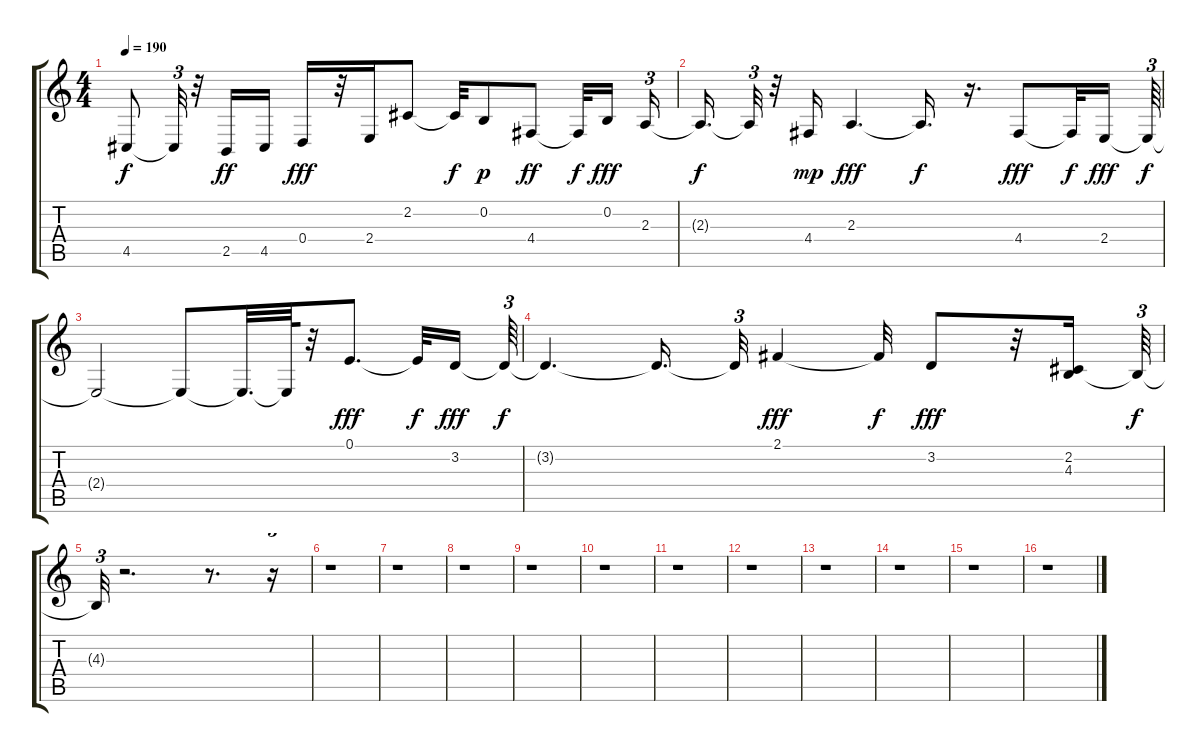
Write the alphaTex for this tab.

\track "" {instrument baritonesax}
\staff {score tabs}
\tuning (E4 B3 G3 D3 A2 E2) {hide}
\ts (4 4)
\tempo 190
\clef g2
\ks c
4.5{t}.8{dy f} 4.5{t}.32{tu (3 2)} r.32 2.5.16{dy ff} 4.5.16 0.4.16{dy fff} r.32 2.4.16 2.2.8 2.2{t}.32{dy f} 0.2.8{dy p} 4.4.8{dy ff} 4.4{t}.32{dy f} 0.2.16{dy fff} 2.3.16{tu (3 2)} |
2.3{t}.16{d dy f} 2.3{t}.32{tu (3 2)} r.32 4.4.16{dy mp} 2.3.4{d dy fff} 2.3{t}.16{d dy f} r.16{d} 4.4.8{dy fff} 4.4{t}.32{dy f} 2.4.16{dy fff} 2.4{t}.64{tu (3 2) dy f} |
2.4{t}.2 2.4{t}.8 2.4{t}.32{d} 2.4{t}.64 r.32 0.1.8{d dy fff} 0.1{t}.32{dy f} 3.2.16{dy fff} 3.2{t}.64{tu (3 2) dy f} |
3.2{t}.4{d} 3.2{t}.16{d} 3.2{t}.32{tu (3 2)} 2.1.4{dy fff} 2.1{t}.32{dy f} 3.2.8{dy fff} r.32 (2.2 4.3).16 4.3{t}.64{tu (3 2) dy f} |
4.3{t}.32{tu (3 2)} r.2{d} r.8{d} r.16{tu (3 2)} |
r.1 |
r.1 |
r.1 |
r.1 |
r.1 |
r.1 |
r.1 |
r.1 |
r.1 |
r.1 |
r.1
